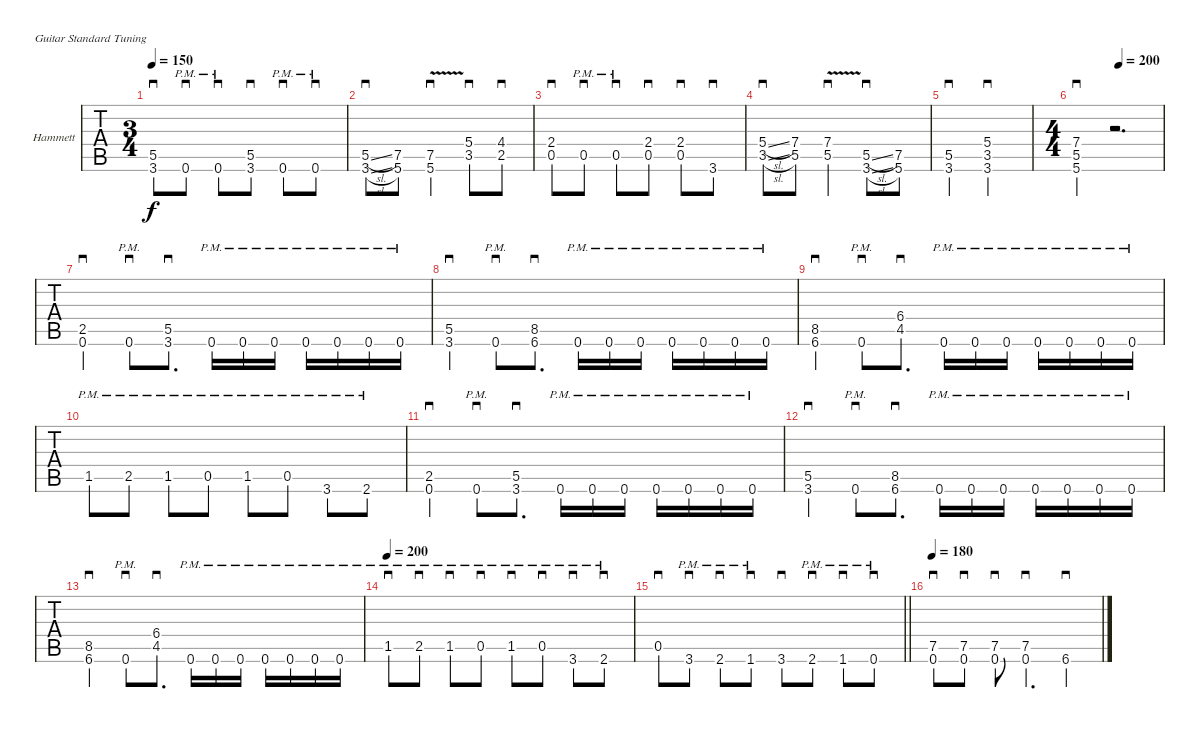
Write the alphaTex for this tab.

\bracketExtendMode groupsimilarinstruments
\firstSystemTrackNameOrientation horizontal
\otherSystemsTrackNameOrientation horizontal
\track ("Guitar 2" "Hammett") {instrument overdrivenguitar}
\staff {tabs}
\tuning (E4 B3 G3 D3 A2 E2)
\ts (3 4)
\tempo 150
\clef g2
\ks c
(5.5 3.6).8{sd dy f} 0.6{pm}.8{sd} 0.6{pm}.8{sd} (5.5 3.6).8{sd} 0.6{pm}.8{sd} 0.6{pm}.8{sd} |
(5.5{sl} 3.6{sl}).8{sd} (7.5 5.6).8 (7.5{v} 5.6{v}).4{sd} (5.4 3.5).8{sd} (4.4 2.5).8{sd} |
(2.4 0.5).8{sd} 0.5{pm}.8{sd} 0.5{pm}.8{sd} (2.4 0.5).8{sd} (2.4 0.5).8{sd} 3.6.8{sd} |
(5.4{sl} 3.5{sl}).8{sd} (7.4 5.5).8 (7.4{v} 5.5{v}).4{sd} (5.5{sl} 3.6{sl}).8{sd} (7.5 5.6).8 |
(5.5{st} 3.6{st}).4{sd} (5.4 3.5 3.6).2{sd} |
\ts (4 4)
\tempo (200 0.5)
(7.4{st} 5.5{st} 5.6{st}).4{sd} r.2{d} |
(2.5 0.6).4{sd} 0.6{pm}.8{sd} (5.5 3.6).8{d sd} 0.6{pm}.16 0.6{pm}.16 0.6{pm}.16 0.6{pm}.16 0.6{pm}.16 0.6{pm}.16 0.6{pm}.16 |
(5.5 3.6).4{sd} 0.6{pm}.8{sd} (8.5 6.6).8{d sd} 0.6{pm}.16 0.6{pm}.16 0.6{pm}.16 0.6{pm}.16 0.6{pm}.16 0.6{pm}.16 0.6{pm}.16 |
(8.5 6.6).4{sd} 0.6{pm}.8{sd} (6.4 4.5).8{d sd} 0.6{pm}.16 0.6{pm}.16 0.6{pm}.16 0.6{pm}.16 0.6{pm}.16 0.6{pm}.16 0.6{pm}.16 |
1.5{pm}.8 2.5{pm}.8 1.5{pm}.8 0.5{pm}.8 1.5{pm}.8 0.5{pm}.8 3.6{pm}.8 2.6{pm}.8 |
(2.5 0.6).4{sd} 0.6{pm}.8{sd} (5.5 3.6).8{d sd} 0.6{pm}.16 0.6{pm}.16 0.6{pm}.16 0.6{pm}.16 0.6{pm}.16 0.6{pm}.16 0.6{pm}.16 |
(5.5 3.6).4{sd} 0.6{pm}.8{sd} (8.5 6.6).8{d sd} 0.6{pm}.16 0.6{pm}.16 0.6{pm}.16 0.6{pm}.16 0.6{pm}.16 0.6{pm}.16 0.6{pm}.16 |
(8.5 6.6).4{sd} 0.6{pm}.8{sd} (6.4 4.5).8{d sd} 0.6{pm}.16 0.6{pm}.16 0.6{pm}.16 0.6{pm}.16 0.6{pm}.16 0.6{pm}.16 0.6{pm}.16 |
\tempo 200
1.5{pm}.8{sd} 2.5{pm}.8{sd} 1.5{pm}.8{sd} 0.5{pm}.8{sd} 1.5{pm}.8{sd} 0.5{pm}.8{sd} 3.6{pm}.8{sd} 2.6{pm}.8{sd} |
\barLineRight lightlight
0.5.8{sd} 3.6{pm}.8{sd} 2.6{pm}.8{sd} 1.6{pm}.8{sd} 3.6.8{sd} 2.6{pm}.8{sd} 1.6{pm}.8{sd} 0.6{pm}.8{sd} |
\tempo 180
(7.5 0.6).8{sd} (7.5 0.6).8{sd} (7.5 0.6).8{sd} (7.5 0.6).4{d sd} 6.6.4{sd}
